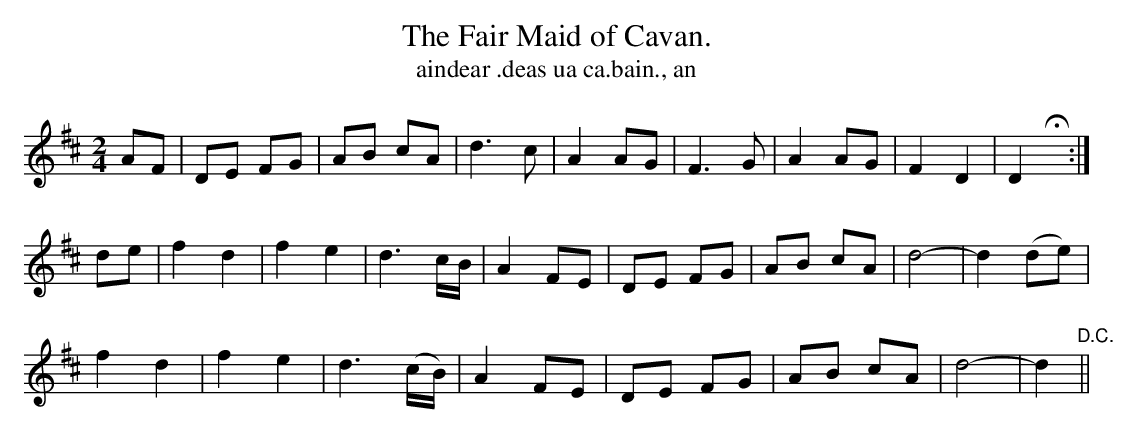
X:1
T: Fair Maid of Cavan., The
T: aindear .deas ua ca.bain., an
M: 2/4
L: 1/8
K: D
AF|">"DE FG|">"AB cA|">"d3 c|A2 AG|F3G|A2 AG|F2 D2|D2 Hx:|
de|">"f2 d2|">"f2 e2|">"d3 c/B/|A2 FE|">"DE FG|">"AB cA|d4-|d2 (de)|
">"f2 d2|">"f2 e2|d3 (c/B/)|A2 FE|">"DE FG|">"AB cA|d4-|d2 "D.C."||
